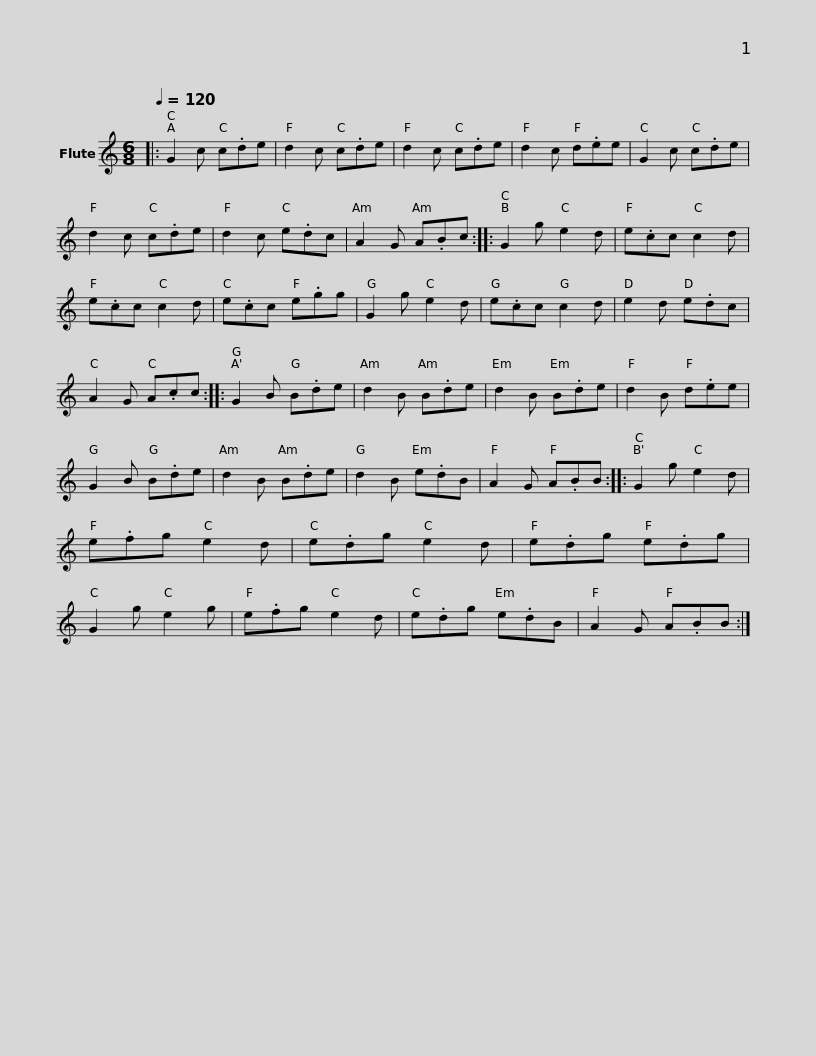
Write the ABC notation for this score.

X:1
L:1/8
Q:1/4=120
M:6/8
I:linebreak $
K:C
V:1 treble
V:1
|: G2 c c.de | d2 c c.de | d2 c c.de | d2 c d.ee | G2 c c.de | %5
 d2 c c.de |$ d2 c e.dc | A2 G A.Bc :: G2 g e2 d | e.cc c2 d | %10
 e.cc c2 d | e.cc e.gg |$ G2 g e2 d | e.cc c2 d | e2 d e.dc | %15
 A2 G A.cc :: G2 B B.de |$ d2 B B.de | d2 B B.de | d2 B d.ee | %20
 G2 B B.de | d2 B B.de | d2 B e.dB |$ A2 G A.BB :: G2 g e2 d | %25
 e.fg e2 d | e.dg e2 d | e.dg e.dg | G2 g e2 g |$ e.fg e2 d | %30
 e.dg e.dB | A2 G A.BB :| %32
